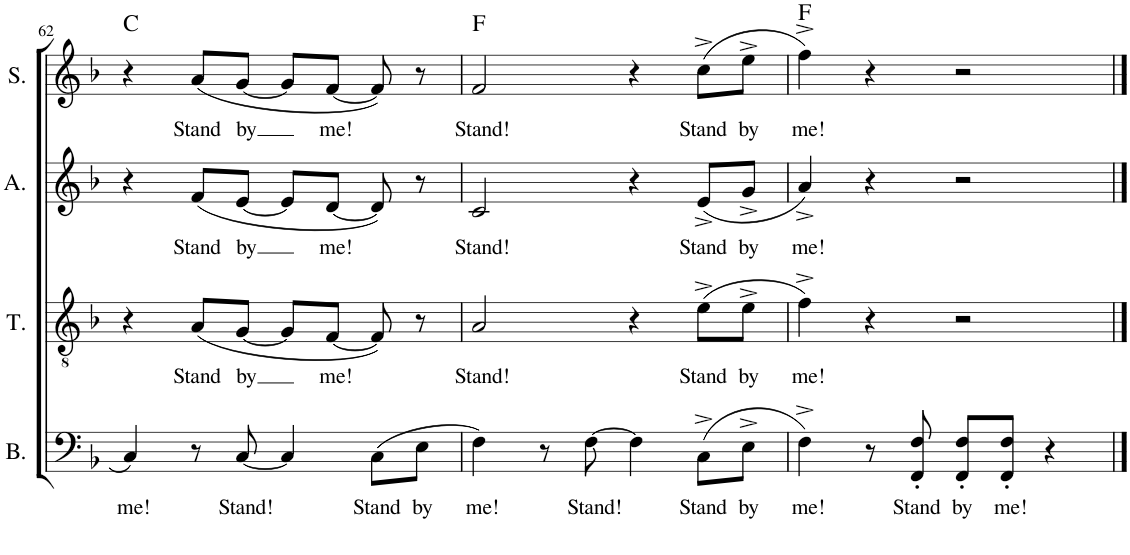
**kern	**text	**kern	**text	**kern	**text	**kern	**text	**harte
*part4	*part4	*part3	*part3	*part2	*part2	*part1	*part1	*part1
*staff4	*staff4	*staff3	*staff3	*staff2	*staff2	*staff1	*staff1	*
*I"Bass	*	*I"Tenor	*	*I"Alto	*	*I"Soprano	*	*
*I'B.	*	*I'T.	*	*I'A.	*	*I'S.	*	*
!!LO:PB:g=z
*clefF4	*	*clefGv2	*	*clefG2	*	*clefG2	*	*
*k[b-]	*	*k[b-]	*	*k[b-]	*	*k[b-]	*	*
*M4/4	*	*M4/4	*	*M4/4	*	*M4/4	*	*
=62	=62	=62	=62	=62	=62	=62	=62	=62
!	!LO:LY:b	!	!	!	!	!	!	!
4C/	me!	4r	.	4r	.	4r	.	C:maj
!	!	!	!LO:LY:b	!	!LO:LY:b	!	!LO:LY:b	!
8r	.	(8A/L	Stand	(8f/L	Stand	(8a/L	Stand	.
!	!LO:LY:b	!	!LO:LY:b	!	!LO:LY:b	!	!LO:LY:b	!
[8C/	Stand!	[8G/J	by	[8e/J	by	[8g/J	by	.
4C/]	.	8G/L]	.	8e/L]	.	8g/L]	.	.
!	!	!	!LO:LY:b	!	!LO:LY:b	!	!LO:LY:b	!
.	.	[8F/J	me!	[8d/J	me!	[8f/J	me!	.
!	!LO:LY:b	!	!	!	!	!	!	!
(8C\L	Stand	8F/])	.	8d/])	.	8f/])	.	.
!	!LO:LY:b	!	!	!	!	!	!	!
8E\J	by	8r	.	8r	.	8r	.	.
=63	=63	=63	=63	=63	=63	=63	=63	=63
!	!LO:LY:b	!	!LO:LY:b	!	!LO:LY:b	!	!LO:LY:b	!
4F\)	me!	2A/	Stand!	2c/	Stand!	2f/	Stand!	F:maj
8r	.	.	.	.	.	.	.	.
!	!LO:LY:b	!	!	!	!	!	!	!
[8F\	Stand!	.	.	.	.	.	.	.
4F\]	.	4r	.	4r	.	4r	.	.
!	!LO:LY:b	!	!LO:LY:b	!	!LO:LY:b	!	!LO:LY:b	!
(8C^\L	Stand	(8e^\L	Stand	(8e^/L	Stand	(8cc^\L	Stand	.
!	!LO:LY:b	!	!LO:LY:b	!	!LO:LY:b	!	!LO:LY:b	!
8E^\J	by	8e^\J	by	8g^/J	by	8ee^\J	by	.
=64	=64	=64	=64	=64	=64	=64	=64	=64
!	!LO:LY:b	!	!LO:LY:b	!	!LO:LY:b	!	!LO:LY:b	!
4F^\)	me!	4f^\)	me!	4a^/)	me!	4ff^\)	me!	F:maj
8r	.	4r	.	4r	.	4r	.	.
!	!LO:LY:b	!	!	!	!	!	!	!
8FF/' 8F/'	Stand	.	.	.	.	.	.	.
!	!LO:LY:b	!	!	!	!	!	!	!
8FF/' 8F/'L	by	2r	.	2r	.	2r	.	.
!	!LO:LY:b	!	!	!	!	!	!	!
8FF/' 8F/'J	me!	.	.	.	.	.	.	.
4r	.	.	.	.	.	.	.	.
==	==	==	==	==	==	==	==	==
*-	*-	*-	*-	*-	*-	*-	*-	*-
